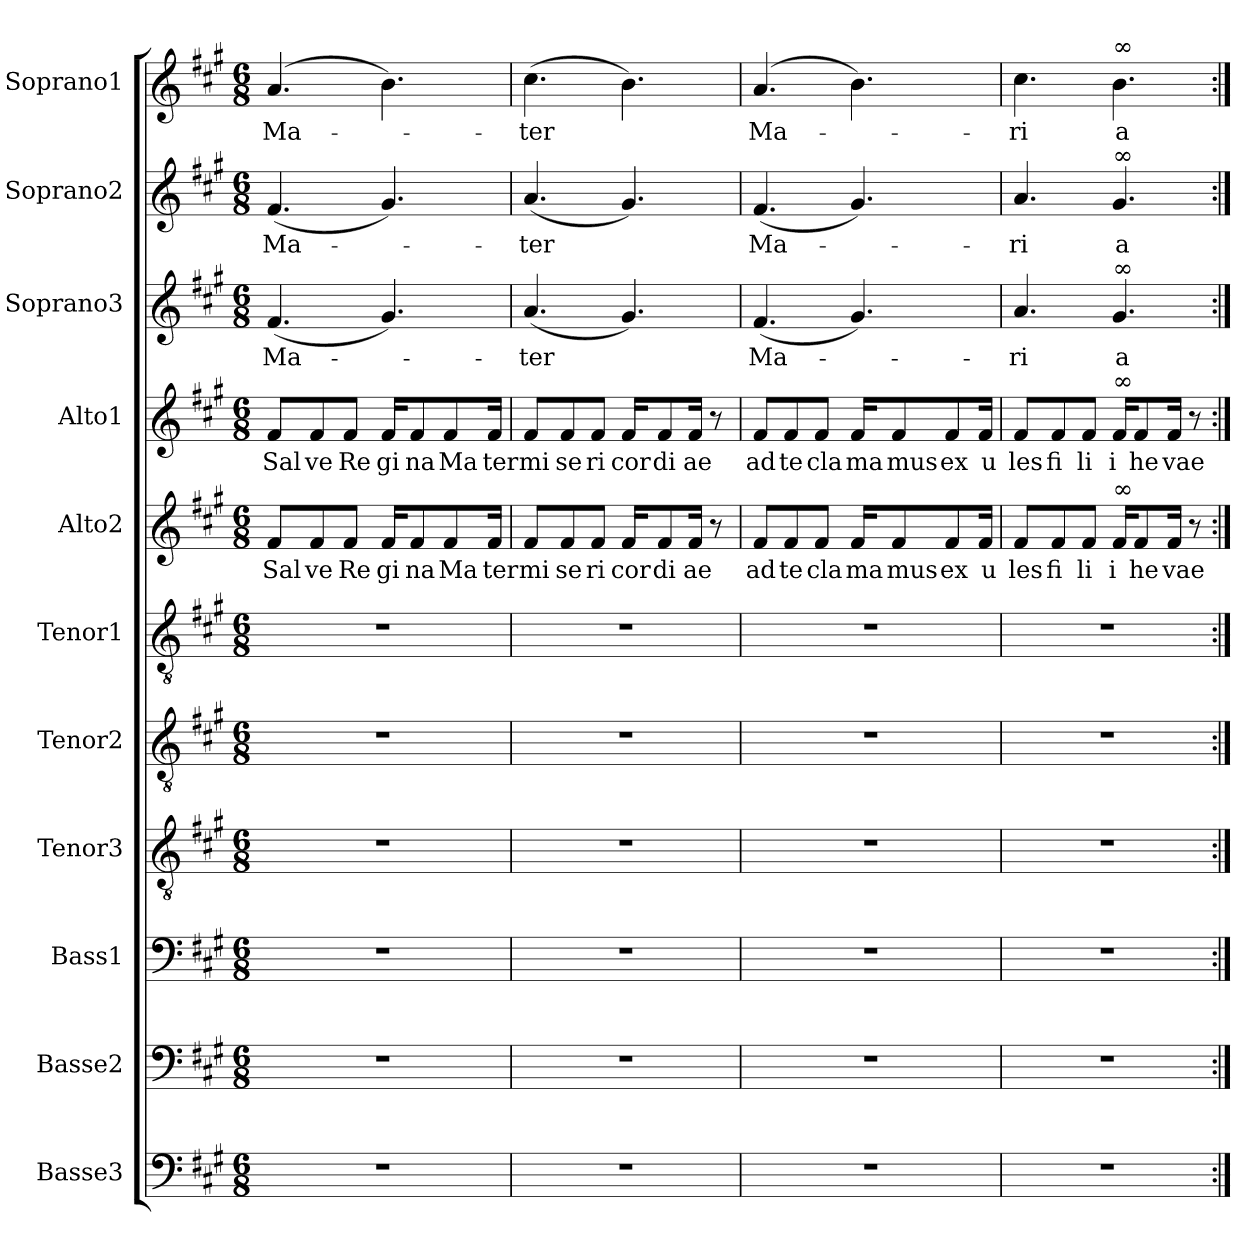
**kern	**kern	**kern	**kern	**kern	**kern	**kern	**text	**kern	**text	**kern	**text	**kern	**text	**kern	**text
*part11	*part10	*part9	*part8	*part7	*part6	*part5	*part5	*part4	*part4	*part3	*part3	*part2	*part2	*part1	*part1
*staff11	*staff10	*staff9	*staff8	*staff7	*staff6	*staff5	*staff5	*staff4	*staff4	*staff3	*staff3	*staff2	*staff2	*staff1	*staff1
*I"Basse3	*I"Basse2	*I"Bass1	*I"Tenor3	*I"Tenor2	*I"Tenor1	*I"Alto2	*	*I"Alto1	*	*I"Soprano3	*	*I"Soprano2	*	*I"Soprano1	*
*I'B.3	*I'B2	*I'B1	*I'T.3	*I'T2	*I'T1	*I'A2	*	*I'A1	*	*I'S.3	*	*I'S2	*	*I'S1	*
*clefF4	*clefF4	*clefF4	*clefGv2	*clefGv2	*clefGv2	*clefG2	*	*clefG2	*	*clefG2	*	*clefG2	*	*clefG2	*
*k[f#c#g#]	*k[f#c#g#]	*k[f#c#g#]	*k[f#c#g#]	*k[f#c#g#]	*k[f#c#g#]	*k[f#c#g#]	*	*k[f#c#g#]	*	*k[f#c#g#]	*	*k[f#c#g#]	*	*k[f#c#g#]	*
*M6/8	*M6/8	*M6/8	*M6/8	*M6/8	*M6/8	*M6/8	*	*M6/8	*	*M6/8	*	*M6/8	*	*M6/8	*
*MM80	*MM80	*MM80	*MM80	*MM80	*MM80	*MM80	*	*MM80	*	*MM80	*	*MM80	*	*MM80	*
=1	=1	=1	=1	=1	=1	=1	=1	=1	=1	=1	=1	=1	=1	=1	=1
!	!	!	!	!	!	!	!LO:LY:b	!	!LO:LY:b	!	!LO:LY:b	!	!LO:LY:b	!	!LO:LY:b
2.r	2.r	2.r	2.r	2.r	2.r	8f#/L	Sal	8f#/L	Sal	(4.f#/	Ma-	(4.f#/	Ma-	(4.a/	Ma-
!	!	!	!	!	!	!	!LO:LY:b	!	!LO:LY:b	!	!	!	!	!	!
.	.	.	.	.	.	8f#/	ve	8f#/	ve	.	.	.	.	.	.
!	!	!	!	!	!	!	!LO:LY:b	!	!LO:LY:b	!	!	!	!	!	!
.	.	.	.	.	.	8f#/J	Re	8f#/J	Re	.	.	.	.	.	.
!	!	!	!	!	!	!	!LO:LY:b	!	!LO:LY:b	!	!	!	!	!	!
.	.	.	.	.	.	16f#/KL	gi	16f#/KL	gi	4.g#/)	.	4.g#/)	.	4.b\)	.
!	!	!	!	!	!	!	!LO:LY:b	!	!LO:LY:b	!	!	!	!	!	!
.	.	.	.	.	.	8f#/	na	8f#/	na	.	.	.	.	.	.
!	!	!	!	!	!	!	!LO:LY:b	!	!LO:LY:b	!	!	!	!	!	!
.	.	.	.	.	.	8f#/	Ma	8f#/	Ma	.	.	.	.	.	.
!	!	!	!	!	!	!	!LO:LY:b	!	!LO:LY:b	!	!	!	!	!	!
.	.	.	.	.	.	16f#/Jk	ter	16f#/Jk	ter	.	.	.	.	.	.
=2	=2	=2	=2	=2	=2	=2	=2	=2	=2	=2	=2	=2	=2	=2	=2
!	!	!	!	!	!	!	!LO:LY:b	!	!LO:LY:b	!	!LO:LY:b	!	!LO:LY:b	!	!LO:LY:b
2.r	2.r	2.r	2.r	2.r	2.r	8f#/L	mi	8f#/L	mi	(4.a/	ter	(4.a/	ter	(4.cc#\	-ter
!	!	!	!	!	!	!	!LO:LY:b	!	!LO:LY:b	!	!	!	!	!	!
.	.	.	.	.	.	8f#/	se	8f#/	se	.	.	.	.	.	.
!	!	!	!	!	!	!	!LO:LY:b	!	!LO:LY:b	!	!	!	!	!	!
.	.	.	.	.	.	8f#/J	ri	8f#/J	ri	.	.	.	.	.	.
!	!	!	!	!	!	!	!LO:LY:b	!	!LO:LY:b	!	!	!	!	!	!
.	.	.	.	.	.	16f#/KL	cor	16f#/KL	cor	4.g#/)	.	4.g#/)	.	4.b\)	.
!	!	!	!	!	!	!	!LO:LY:b	!	!LO:LY:b	!	!	!	!	!	!
.	.	.	.	.	.	8f#/	di	8f#/	di	.	.	.	.	.	.
!	!	!	!	!	!	!	!LO:LY:b	!	!LO:LY:b	!	!	!	!	!	!
.	.	.	.	.	.	16f#/Jk	ae	16f#/Jk	ae	.	.	.	.	.	.
.	.	.	.	.	.	8r	.	8r	.	.	.	.	.	.	.
!!LO:PB:g=z
=3	=3	=3	=3	=3	=3	=3	=3	=3	=3	=3	=3	=3	=3	=3	=3
!	!	!	!	!	!	!	!LO:LY:b	!	!LO:LY:b	!	!LO:LY:b	!	!LO:LY:b	!	!LO:LY:b
2.r	2.r	2.r	2.r	2.r	2.r	8f#/L	ad	8f#/L	ad	(4.f#/	Ma-	(4.f#/	Ma-	(4.a/	Ma-
!	!	!	!	!	!	!	!LO:LY:b	!	!LO:LY:b	!	!	!	!	!	!
.	.	.	.	.	.	8f#/	te	8f#/	te	.	.	.	.	.	.
!	!	!	!	!	!	!	!LO:LY:b	!	!LO:LY:b	!	!	!	!	!	!
.	.	.	.	.	.	8f#/J	cla	8f#/J	cla	.	.	.	.	.	.
!	!	!	!	!	!	!	!LO:LY:b	!	!LO:LY:b	!	!	!	!	!	!
.	.	.	.	.	.	16f#/KL	ma	16f#/KL	ma	4.g#/)	.	4.g#/)	.	4.b\)	.
!	!	!	!	!	!	!	!LO:LY:b	!	!LO:LY:b	!	!	!	!	!	!
.	.	.	.	.	.	8f#/	mus	8f#/	mus	.	.	.	.	.	.
!	!	!	!	!	!	!	!LO:LY:b	!	!LO:LY:b	!	!	!	!	!	!
.	.	.	.	.	.	8f#/	ex	8f#/	ex	.	.	.	.	.	.
!	!	!	!	!	!	!	!LO:LY:b	!	!LO:LY:b	!	!	!	!	!	!
.	.	.	.	.	.	16f#/Jk	u	16f#/Jk	u	.	.	.	.	.	.
=4	=4	=4	=4	=4	=4	=4	=4	=4	=4	=4	=4	=4	=4	=4	=4
!	!	!	!	!	!	!	!LO:LY:b	!	!LO:LY:b	!	!LO:LY:b	!	!LO:LY:b	!	!LO:LY:b
2.r	2.r	2.r	2.r	2.r	2.r	8f#/L	les	8f#/L	les	4.a/	ri	4.a/	ri	4.cc#\	ri
!	!	!	!	!	!	!	!LO:LY:b	!	!LO:LY:b	!	!	!	!	!	!
.	.	.	.	.	.	8f#/	fi	8f#/	fi	.	.	.	.	.	.
!	!	!	!	!	!	!	!LO:LY:b	!	!LO:LY:b	!	!	!	!	!	!
.	.	.	.	.	.	8f#/J	li	8f#/J	li	.	.	.	.	.	.
!	!	!	!	!	!	!	!	!	!	!	!	!	!	!LO:TX:a:t=∞	!
!	!	!	!	!	!	!	!	!	!	!	!	!LO:TX:a:t=∞	!	!	!
!	!	!	!	!	!	!	!	!	!	!LO:TX:a:t=∞	!	!	!	!	!
!	!	!	!	!	!	!	!	!LO:TX:a:t=∞	!	!	!	!	!	!	!
!	!	!	!	!	!	!LO:TX:a:t=∞	!	!	!	!	!	!	!	!	!
!	!	!	!	!	!	!	!LO:LY:b	!	!LO:LY:b	!	!LO:LY:b	!	!LO:LY:b	!	!LO:LY:b
.	.	.	.	.	.	16f#/KL	i	16f#/KL	i	4.g#/	a	4.g#/	a	4.b\	a
!	!	!	!	!	!	!	!LO:LY:b	!	!LO:LY:b	!	!	!	!	!	!
.	.	.	.	.	.	8f#/	he	8f#/	he	.	.	.	.	.	.
!	!	!	!	!	!	!	!LO:LY:b	!	!LO:LY:b	!	!	!	!	!	!
.	.	.	.	.	.	16f#/Jk	vae	16f#/Jk	vae	.	.	.	.	.	.
.	.	.	.	.	.	8r	.	8r	.	.	.	.	.	.	.
=:|!	=:|!	=:|!	=:|!	=:|!	=:|!	=:|!	=:|!	=:|!	=:|!	=:|!	=:|!	=:|!	=:|!	=:|!	=:|!
*-	*-	*-	*-	*-	*-	*-	*-	*-	*-	*-	*-	*-	*-	*-	*-
